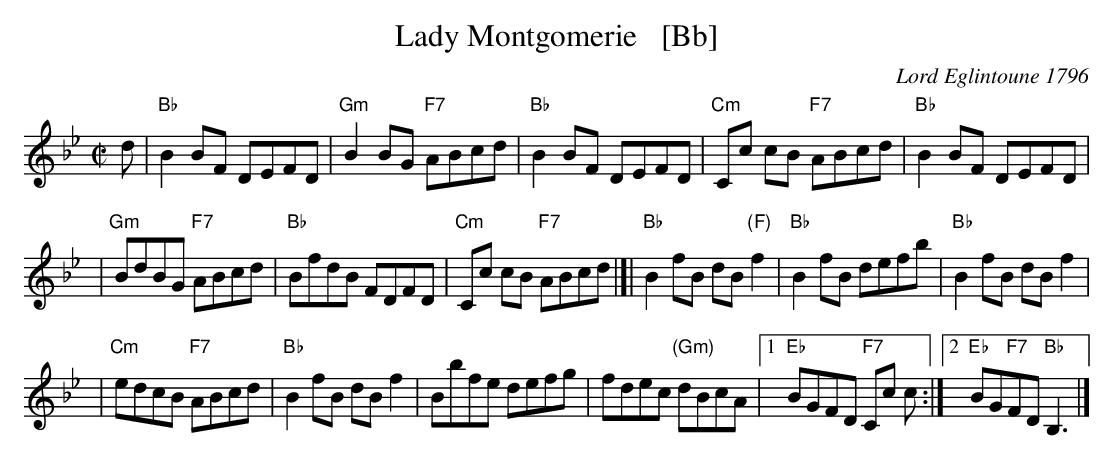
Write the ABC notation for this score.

X:1
T: Lady Montgomerie   [Bb]
C: Lord Eglintoune 1796
M: C|
L: 1/8
K: Bb
d \
| "Bb"B2BF DEFD \
| "Gm"B2BG "F7"ABcd \
| "Bb"B2BF DEFD \
| "Cm"Cc cB "F7"ABcd \
| "Bb"B2BF DEFD |
| "Gm"BdBG "F7"ABcd \
| "Bb"BfdB FDFD \
| "Cm"Cc cB "F7"ABcd \
|]| "Bb"B2fB dB"(F)"f2 \
| "Bb"B2fB defb \
| "Bb"B2fB dBf2 |
| "Cm"edcB "F7"ABcd \
| "Bb"B2fB dBf2 \
| Bbfe defg \
| fdec "(Gm)"dBcA \
|1 "Eb"BGFD "F7"Cc c \
:|2 "Eb"BG"F7"FD "Bb"B,3 |]
